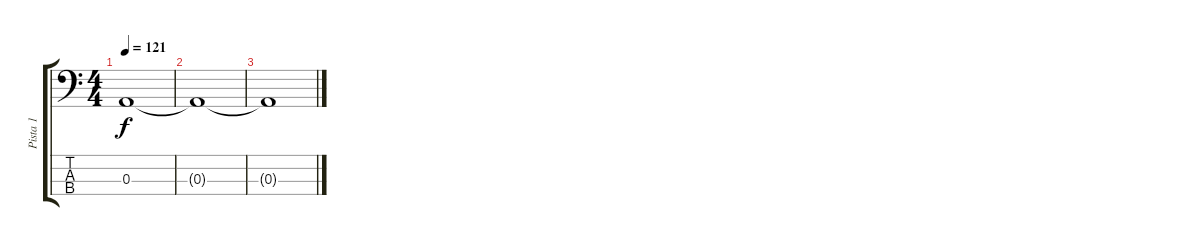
\track ("Pista 1" "Pista 1") {instrument electricbassfinger}
\staff {score tabs}
\tuning (G2 D2 A1 E1) {hide}
\ts (4 4)
\tempo 121
\clef f4
\ks c
0.3{t}.1{dy f} |
0.3{t}.1 |
0.3{t}.1
